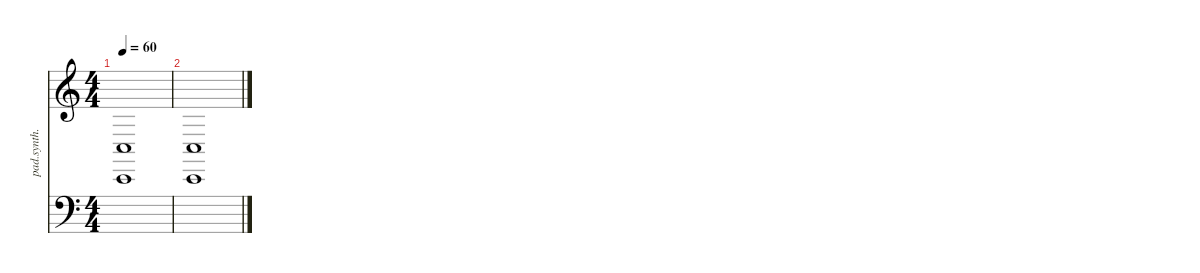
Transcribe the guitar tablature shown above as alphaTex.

\defaultSystemsLayout 4
\hideDynamics
\bracketExtendMode nobrackets
\otherSystemsTrackNameOrientation horizontal
\track ("Synthesizer" "pad.synth.") {instrument pad8sweep}
\staff {score}
\tuning (E4 B3 G3 D3 A2 E2)
\ts (4 4)
\tempo 60
\clef g2
\ks c
(3.5 -4.6).1{dy mf beam Up} |
(3.5 -4.6).1{beam Up}
\staff {score}
\tuning (G2 D2 A1 E1)
\clef f4
\ottava regular
\simile none
\ks c
|
